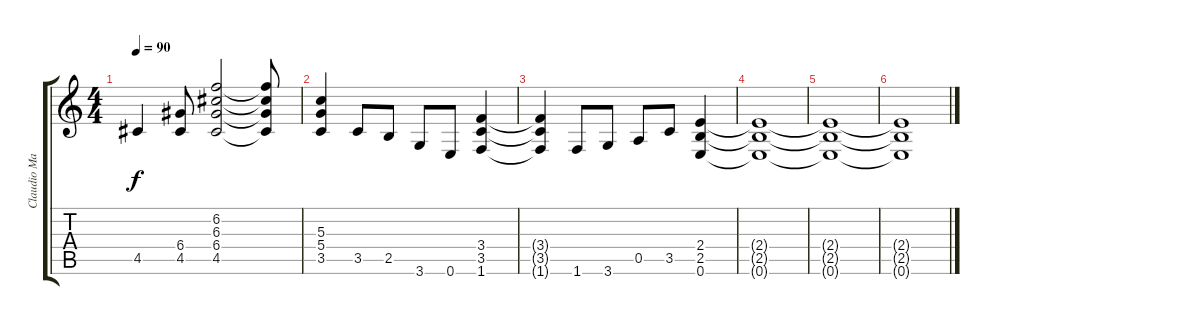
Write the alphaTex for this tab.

\track ("Claudio Marciello (Gtr 1)" "Claudio Ma") {instrument overdrivenguitar}
\staff {score tabs}
\tuning (E4 B3 G3 D3 A2 E2) {hide}
\ts (4 4)
\tempo 90
\clef g2
\ks c
4.5.4{dy f} (6.4 4.5).8 (6.2 6.3 6.4 4.5).2 (6.2{t} 6.3{t} 6.4{t} 4.5{t}).8 |
(5.3 5.4 3.5).4 3.5.8 2.5.8 3.6.8 0.6.8 (3.4 3.5 1.6).4 |
(3.4{t} 3.5{t} 1.6{t}).4 1.6.8 3.6.8 0.5.8 3.5.8 (2.4 2.5 0.6).4 |
(2.4{t} 2.5{t} 0.6{t}).1 |
(2.4{t} 2.5{t} 0.6{t}).1{volume 0} |
(2.4{t} 2.5{t} 0.6{t}).1
